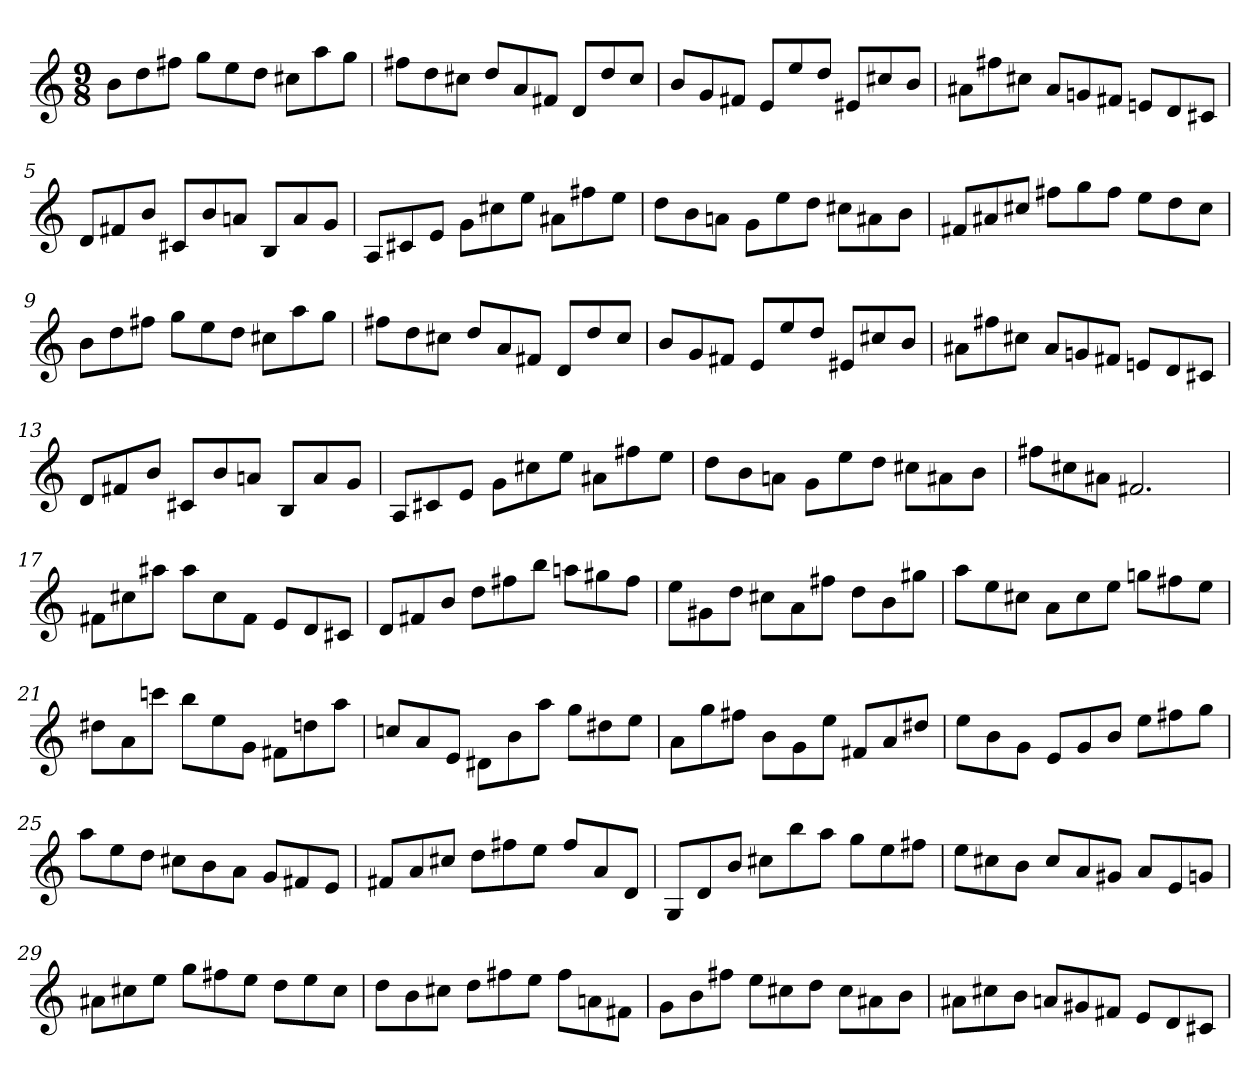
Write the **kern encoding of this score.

**kern
*part1
*staff1
*M9/8
=1
8bL
8dd
8ff#XJ
8ggL
8ee
8ddJ
8cc#XL
8aa
8ggJ
=2
8ff#XL
8dd
8cc#XJ
8ddL
8a
8f#XJ
8dL
8dd
8cc#J
=3
8bL
8g
8f#XJ
8eL
8ee
8ddJ
8e#XL
8cc#X
8bJ
=4
8a#XL
8ff#X
8cc#XJ
8a#L
8gn
8f#XJ
8enL
8d
8c#XJ
=5
8dL
8f#X
8bJ
8c#XL
8b
8anJ
8BL
8a
8gJ
=6
8AL
8c#X
8eJ
8gL
8cc#X
8eeJ
8a#XL
8ff#X
8eeJ
=7
8ddL
8b
8anJ
8gL
8ee
8ddJ
8cc#XL
8a#X
8bJ
=8
8f#XL
8a#X
8cc#XJ
8ff#XL
8gg
8ff#J
8eeL
8dd
8cc#J
=9
8bL
8dd
8ff#XJ
8ggL
8ee
8ddJ
8cc#XL
8aa
8ggJ
=10
8ff#XL
8dd
8cc#XJ
8ddL
8a
8f#XJ
8dL
8dd
8cc#J
=11
8bL
8g
8f#XJ
8eL
8ee
8ddJ
8e#XL
8cc#X
8bJ
=12
8a#XL
8ff#X
8cc#XJ
8a#L
8gn
8f#XJ
8enL
8d
8c#XJ
=13
8dL
8f#X
8bJ
8c#XL
8b
8anJ
8BL
8a
8gJ
=14
8AL
8c#X
8eJ
8gL
8cc#X
8eeJ
8a#XL
8ff#X
8eeJ
=15
8ddL
8b
8anJ
8gL
8ee
8ddJ
8cc#XL
8a#X
8bJ
=16
8ff#XL
8cc#X
8a#XJ
2.f#X
=17
8f#XL
8cc#X
8aa#XJ
8aa#L
8cc#
8f#J
8eL
8d
8c#XJ
=18
8dL
8f#X
8bJ
8ddL
8ff#X
8bbJ
8aanL
8gg#X
8ff#J
=19
8eeL
8g#X
8ddJ
8cc#XL
8a
8ff#XJ
8ddL
8b
8gg#XJ
=20
8aaL
8ee
8cc#XJ
8aL
8cc#
8eeJ
8ggnL
8ff#X
8eeJ
=21
8dd#XL
8a
8cccnJ
8bbL
8ee
8gJ
8f#XL
8ddn
8aaJ
=22
8ccnL
8a
8eJ
8d#XL
8b
8aaJ
8ggL
8dd#X
8eeJ
=23
8aL
8gg
8ff#XJ
8bL
8g
8eeJ
8f#XL
8a
8dd#XJ
=24
8eeL
8b
8gJ
8eL
8g
8bJ
8eeL
8ff#X
8ggJ
=25
8aaL
8ee
8ddJ
8cc#XL
8b
8aJ
8gL
8f#X
8eJ
=26
8f#XL
8a
8cc#XJ
8ddL
8ff#X
8eeJ
8ff#L
8a
8dJ
=27
8GL
8d
8bJ
8cc#XL
8bb
8aaJ
8ggL
8ee
8ff#XJ
=28
8eeL
8cc#X
8bJ
8cc#L
8a
8g#XJ
8aL
8e
8gnJ
=29
8a#XL
8cc#X
8eeJ
8ggL
8ff#X
8eeJ
8ddL
8ee
8cc#J
=30
8ddL
8b
8cc#XJ
8ddL
8ff#X
8eeJ
8ff#L
8an
8f#XJ
=31
8gL
8b
8ff#XJ
8eeL
8cc#X
8ddJ
8cc#L
8a#X
8bJ
=32
8a#XL
8cc#X
8bJ
8anL
8g#X
8f#XJ
8eL
8d
8c#XJ
=
*-
